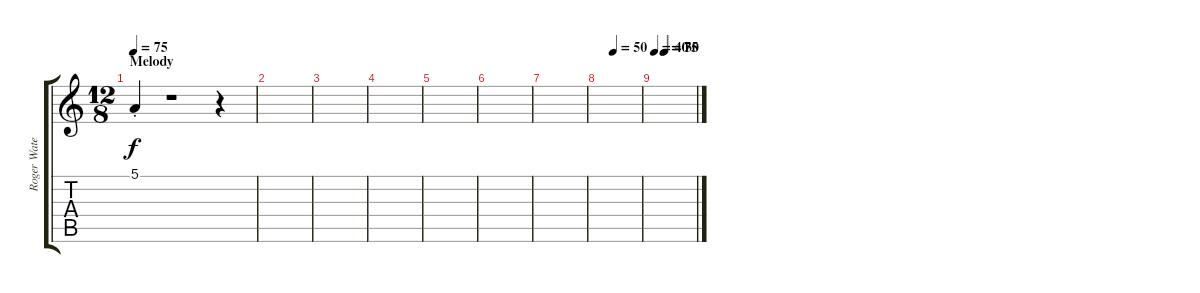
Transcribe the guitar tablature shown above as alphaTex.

\track ("Roger Waters (Vocal)" "Roger Wate") {instrument lead2sawtooth}
\staff {score tabs}
\tuning (E4 B3 G3 D3 A2 E2) {hide}
\ts (12 8)
\section ("" "Melody")
\tempo 75
\clef g2
\ks c
5.1{st}.4{dy f} r.1 r.4 |
|
|
|
|
|
|
\tempo (50 0.3333333333333333)
|
\tempo 40
\tempo (75 0.22916666666666666)
\tempo (30 0.25)
